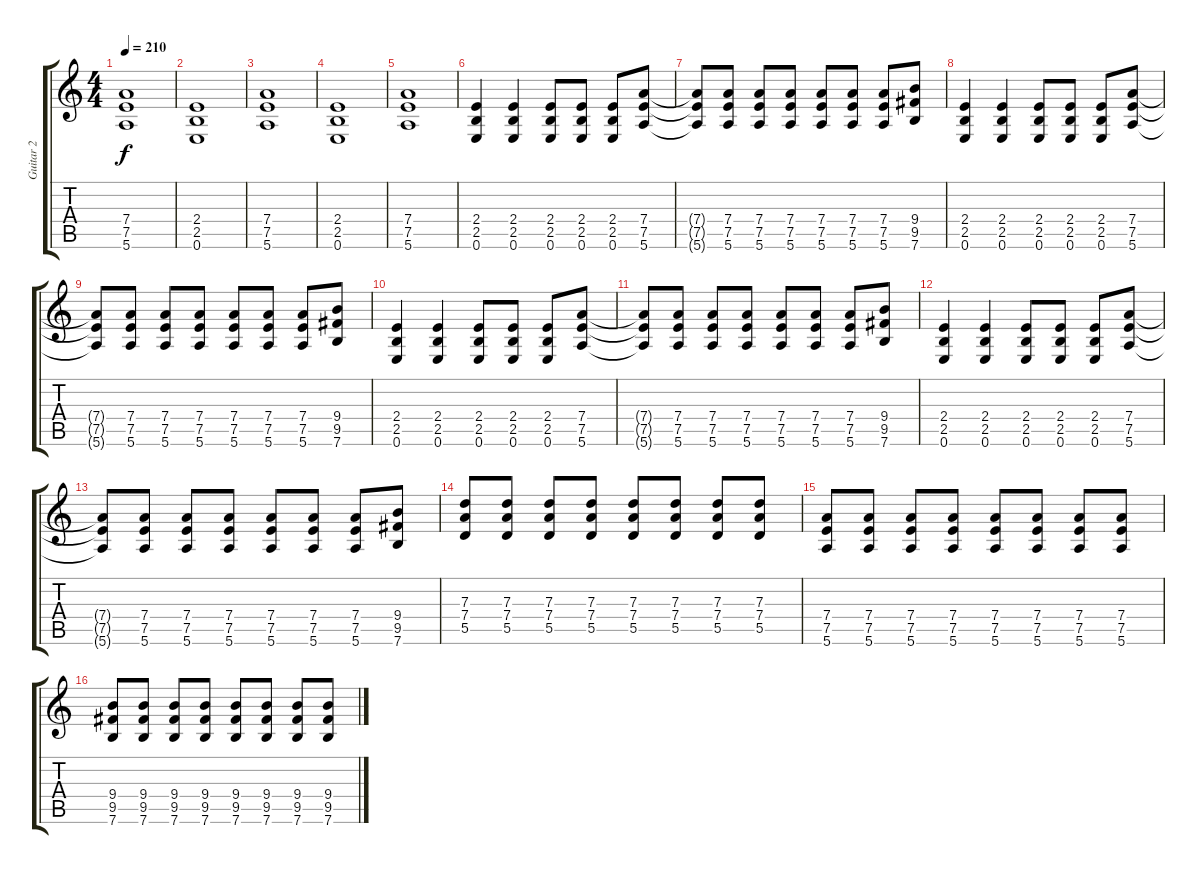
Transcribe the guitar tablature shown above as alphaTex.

\track ("Guitar 2" "Guitar 2") {instrument distortionguitar}
\staff {score tabs}
\tuning (E4 B3 G3 D3 A2 E2) {hide}
\ts (4 4)
\tempo 210
\clef g2
\ks c
(7.4 7.5 5.6).1{dy f} |
(2.4 2.5 0.6).1 |
(7.4 7.5 5.6).1 |
(2.4 2.5 0.6).1 |
(7.4 7.5 5.6).1 |
(2.4 2.5 0.6).4 (2.4 2.5 0.6).4 (2.4 2.5 0.6).8 (2.4 2.5 0.6).8 (2.4 2.5 0.6).8 (7.4 7.5 5.6).8 |
(7.4{t} 7.5{t} 5.6{t}).8 (7.4 7.5 5.6).8 (7.4 7.5 5.6).8 (7.4 7.5 5.6).8 (7.4 7.5 5.6).8 (7.4 7.5 5.6).8 (7.4 7.5 5.6).8 (9.4 9.5 7.6).8 |
(2.4 2.5 0.6).4 (2.4 2.5 0.6).4 (2.4 2.5 0.6).8 (2.4 2.5 0.6).8 (2.4 2.5 0.6).8 (7.4 7.5 5.6).8 |
(7.4{t} 7.5{t} 5.6{t}).8 (7.4 7.5 5.6).8 (7.4 7.5 5.6).8 (7.4 7.5 5.6).8 (7.4 7.5 5.6).8 (7.4 7.5 5.6).8 (7.4 7.5 5.6).8 (9.4 9.5 7.6).8 |
(2.4 2.5 0.6).4 (2.4 2.5 0.6).4 (2.4 2.5 0.6).8 (2.4 2.5 0.6).8 (2.4 2.5 0.6).8 (7.4 7.5 5.6).8 |
(7.4{t} 7.5{t} 5.6{t}).8 (7.4 7.5 5.6).8 (7.4 7.5 5.6).8 (7.4 7.5 5.6).8 (7.4 7.5 5.6).8 (7.4 7.5 5.6).8 (7.4 7.5 5.6).8 (9.4 9.5 7.6).8 |
(2.4 2.5 0.6).4 (2.4 2.5 0.6).4 (2.4 2.5 0.6).8 (2.4 2.5 0.6).8 (2.4 2.5 0.6).8 (7.4 7.5 5.6).8 |
(7.4{t} 7.5{t} 5.6{t}).8 (7.4 7.5 5.6).8 (7.4 7.5 5.6).8 (7.4 7.5 5.6).8 (7.4 7.5 5.6).8 (7.4 7.5 5.6).8 (7.4 7.5 5.6).8 (9.4 9.5 7.6).8 |
(7.3 7.4 5.5).8 (7.3 7.4 5.5).8 (7.3 7.4 5.5).8 (7.3 7.4 5.5).8 (7.3 7.4 5.5).8 (7.3 7.4 5.5).8 (7.3 7.4 5.5).8 (7.3 7.4 5.5).8 |
(7.4 7.5 5.6).8 (7.4 7.5 5.6).8 (7.4 7.5 5.6).8 (7.4 7.5 5.6).8 (7.4 7.5 5.6).8 (7.4 7.5 5.6).8 (7.4 7.5 5.6).8 (7.4 7.5 5.6).8 |
(9.4 9.5 7.6).8 (9.4 9.5 7.6).8 (9.4 9.5 7.6).8 (9.4 9.5 7.6).8 (9.4 9.5 7.6).8 (9.4 9.5 7.6).8 (9.4 9.5 7.6).8 (9.4 9.5 7.6).8
